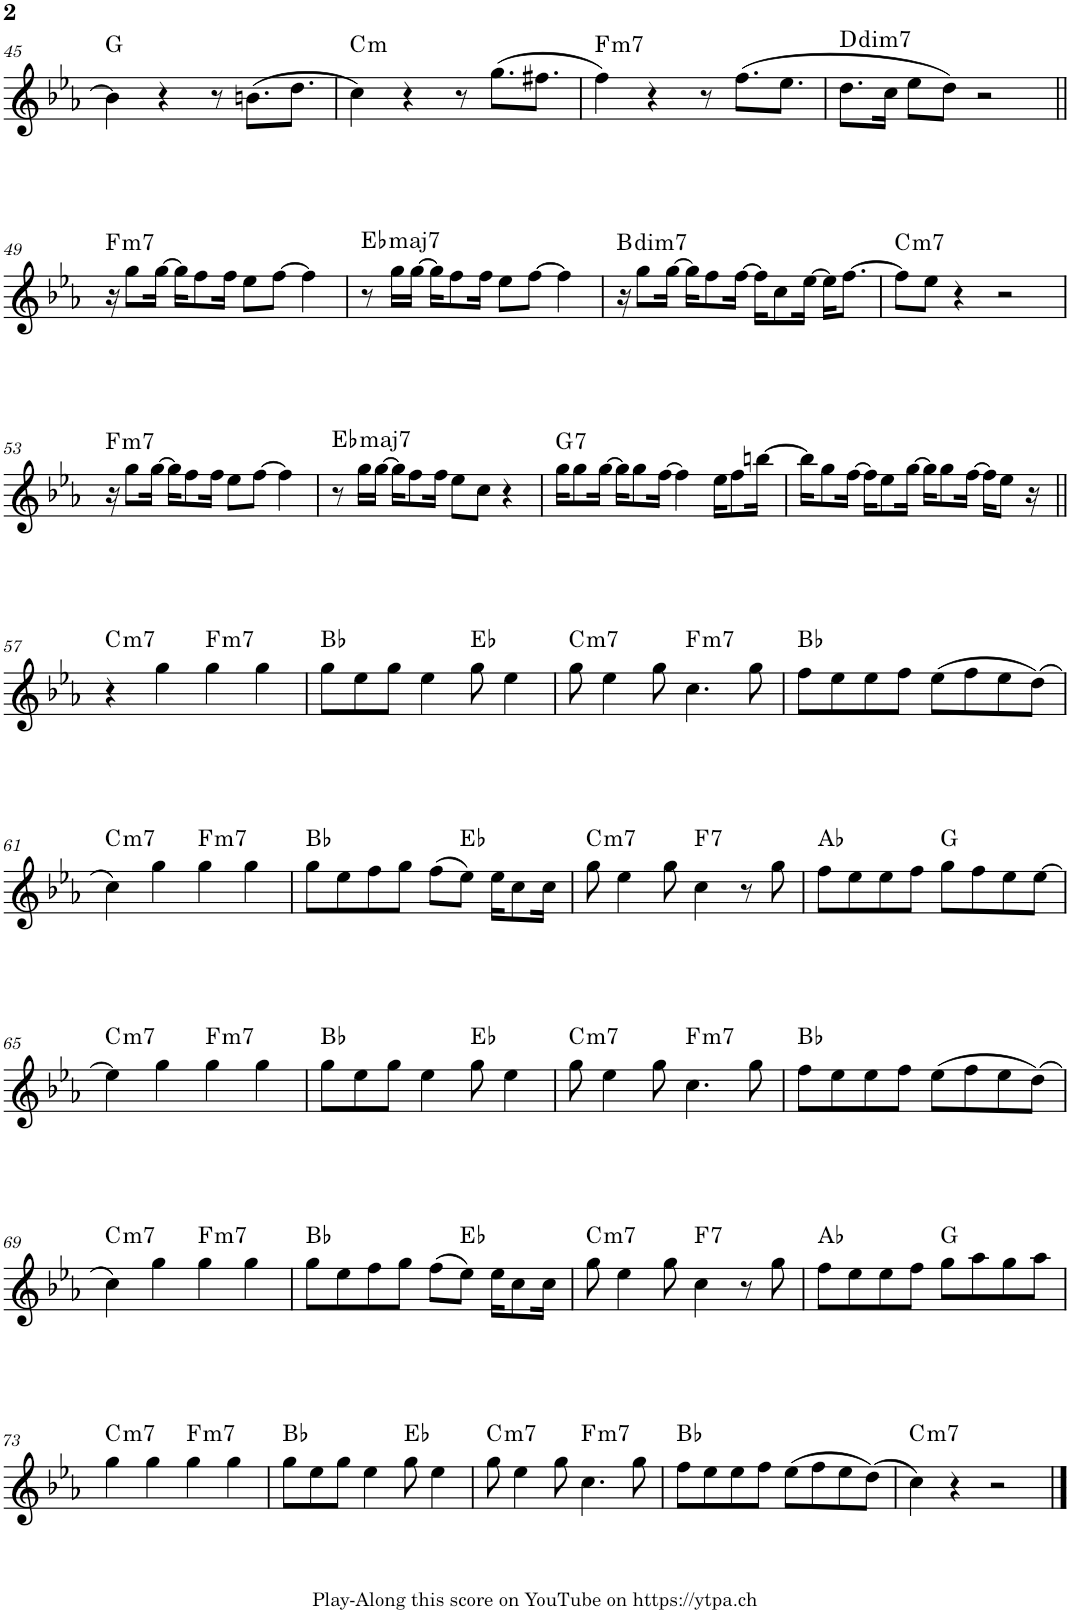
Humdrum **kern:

**kern	**harte
*part1	*part1
*staff1	*
*I"Piano	*
*I'Pno.	*
!!LO:PB:g=z
*clefG2	*
*k[b-e-a-]	*
*M4/4	*
=45	=45
4b\]	G:maj
4r	.
8r	.
(8.bn\L	.
8.dd\J	.
=46	=46
!	!LO:H:kt=m
4cc\)	C:min
4r	.
8r	.
(8.gg\L	.
8.ff#X\J	.
=47	=47
!	!LO:H:kt=m7
4ff\)	F:min7
4r	.
8r	.
(8.ff\L	.
8.ee-\J	.
=48	=48
!	!LO:H:kt=dim7
8.dd\L	D:dim7
16cc\Jk	.
8ee-\L	.
8dd\J)	.
2r	.
!!LO:LB:g=z
=49||	=49||
!	!LO:H:kt=m7
16r	F:min7
8gg\L	.
[16gg\Jk	.
16gg\KL]	.
8ff\	.
16ff\Jk	.
8ee-\L	.
[8ff\J	.
4ff\]	.
=50	=50
!	!LO:H:kt=maj7
8r	Eb:maj7
16gg\LL	.
[16gg\JJ	.
16gg\KL]	.
8ff\	.
16ff\Jk	.
8ee-\L	.
[8ff\J	.
4ff\]	.
=51	=51
!	!LO:H:kt=dim7
16r	B:dim7
8gg\L	.
[16gg\Jk	.
16gg\KL]	.
8ff\	.
[16ff\Jk	.
16ff\KL]	.
8cc\	.
[16ee-\Jk	.
16ee-\KL]	.
[8.ff\J	.
=52	=52
!	!LO:H:kt=m7
8ff\L]	C:min7
8ee-\J	.
4r	.
2r	.
!!LO:LB:g=z
=53	=53
!	!LO:H:kt=m7
16r	F:min7
8gg\L	.
[16gg\Jk	.
16gg\KL]	.
8ff\	.
16ff\Jk	.
8ee-\L	.
[8ff\J	.
4ff\]	.
=54	=54
!	!LO:H:kt=maj7
8r	Eb:maj7
16gg\LL	.
[16gg\JJ	.
16gg\KL]	.
8ff\	.
16ff\Jk	.
8ee-\L	.
8cc\J	.
4r	.
=55	=55
!	!LO:H:kt=7
16gg\KL	G:7
8gg\	.
[16gg\Jk	.
16gg\KL]	.
8gg\	.
[16ff\Jk	.
4ff\]	.
16ee-\KL	.
8ff\	.
[16bbn\Jk	.
=56	=56
16bb\KL]	.
8gg\	.
[16ff\Jk	.
16ff\KL]	.
8ee-\	.
[16gg\Jk	.
16gg\KL]	.
8gg\	.
[16ff\Jk	.
16ff\KL]	.
8ee-\J	.
16r	.
!!LO:LB:g=z
=57||	=57||
!	!LO:H:kt=m7
4r	C:min7
4gg\	.
!	!LO:H:kt=m7
4gg\	F:min7
4gg\	.
=58	=58
8gg\L	Bb:maj
8ee-\	.
8gg\J	.
4ee-\	.
8gg\	Eb:maj
4ee-\	.
=59	=59
!	!LO:H:kt=m7
8gg\	C:min7
4ee-\	.
8gg\	.
!	!LO:H:kt=m7
4.cc\	F:min7
8gg\	.
=60	=60
8ff\L	Bb:maj
8ee-\	.
8ee-\	.
8ff\J	.
(8ee-\L	.
8ff\	.
8ee-\	.
(8dd\J)	.
!!LO:LB:g=z
=61	=61
!	!LO:H:kt=m7
4cc\)	C:min7
4gg\	.
!	!LO:H:kt=m7
4gg\	F:min7
4gg\	.
=62	=62
8gg\L	Bb:maj
8ee-\	.
8ff\	.
8gg\J	.
(8ff\L	.
8ee-\J)	Eb:maj
16ee-\KL	.
8cc\	.
16cc\Jk	.
=63	=63
!	!LO:H:kt=m7
8gg\	C:min7
4ee-\	.
8gg\	.
!	!LO:H:kt=7
4cc\	F:7
8r	.
8gg\	.
=64	=64
8ff\L	Ab:maj
8ee-\	.
8ee-\	.
8ff\J	.
8gg\L	G:maj
8ff\	.
8ee-\	.
[8ee-\J	.
!!LO:LB:g=z
=65	=65
!	!LO:H:kt=m7
4ee-\]	C:min7
4gg\	.
!	!LO:H:kt=m7
4gg\	F:min7
4gg\	.
=66	=66
8gg\L	Bb:maj
8ee-\	.
8gg\J	.
4ee-\	.
8gg\	Eb:maj
4ee-\	.
=67	=67
!	!LO:H:kt=m7
8gg\	C:min7
4ee-\	.
8gg\	.
!	!LO:H:kt=m7
4.cc\	F:min7
8gg\	.
=68	=68
8ff\L	Bb:maj
8ee-\	.
8ee-\	.
8ff\J	.
(8ee-\L	.
8ff\	.
8ee-\	.
(8dd\J)	.
!!LO:LB:g=z
=69	=69
!	!LO:H:kt=m7
4cc\)	C:min7
4gg\	.
!	!LO:H:kt=m7
4gg\	F:min7
4gg\	.
=70	=70
8gg\L	Bb:maj
8ee-\	.
8ff\	.
8gg\J	.
(8ff\L	.
8ee-\J)	Eb:maj
16ee-\KL	.
8cc\	.
16cc\Jk	.
=71	=71
!	!LO:H:kt=m7
8gg\	C:min7
4ee-\	.
8gg\	.
!	!LO:H:kt=7
4cc\	F:7
8r	.
8gg\	.
=72	=72
8ff\L	Ab:maj
8ee-\	.
8ee-\	.
8ff\J	.
8gg\L	G:maj
8aa-\	.
8gg\	.
8aa-\J	.
!!LO:LB:g=z
=73	=73
!	!LO:H:kt=m7
4gg\	C:min7
4gg\	.
!	!LO:H:kt=m7
4gg\	F:min7
4gg\	.
=74	=74
8gg\L	Bb:maj
8ee-\	.
8gg\J	.
4ee-\	.
8gg\	Eb:maj
4ee-\	.
=75	=75
!	!LO:H:kt=m7
8gg\	C:min7
4ee-\	.
8gg\	.
!	!LO:H:kt=m7
4.cc\	F:min7
8gg\	.
=76	=76
8ff\L	Bb:maj
8ee-\	.
8ee-\	.
8ff\J	.
(8ee-\L	.
8ff\	.
8ee-\	.
(8dd\J)	.
=77	=77
!	!LO:H:kt=m7
4cc\)	C:min7
4r	.
2r	.
==	==
*-	*-
